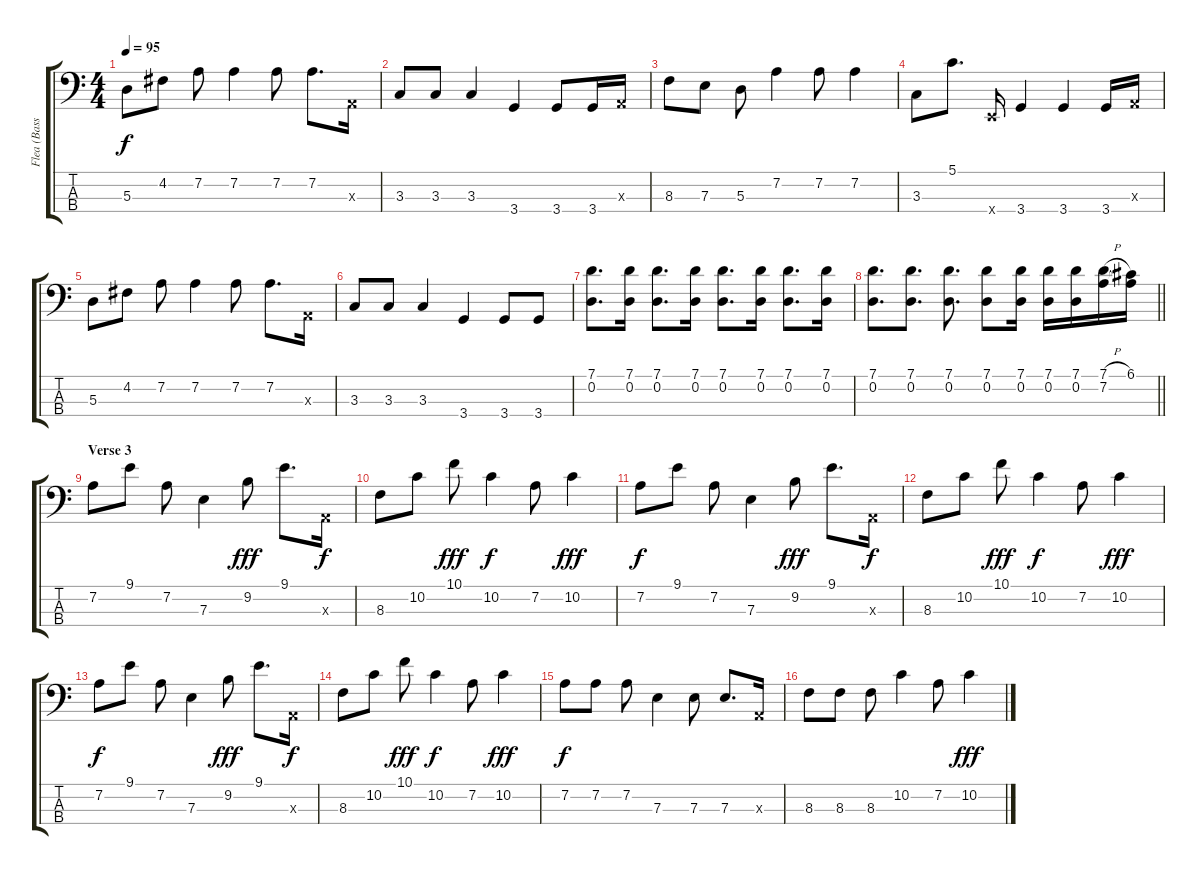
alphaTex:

\track ("Flea (Bass)" "Flea (Bass") {instrument slapbass1}
\staff {score tabs}
\tuning (G2 D2 A1 E1) {hide}
\ts (4 4)
\tempo 95
\clef f4
\ks c
5.3.8{dy f} 4.2.8 7.2.8 7.2.4 7.2.8 7.2.8{d} 0.3{x}.16 |
3.3.8 3.3.8 3.3.4 3.4.4 3.4.8 3.4.16 0.3{x}.16 |
8.3.8 7.3.8 5.3.8 7.2.4 7.2.8 7.2.4 |
3.3.8 5.1.8{d} 0.4{x}.16 3.4.4 3.4.4 3.4.16 0.3{x}.16 |
5.3.8 4.2.8 7.2.8 7.2.4 7.2.8 7.2.8{d} 0.3{x}.16 |
3.3.8 3.3.8 3.3.4 3.4.4 3.4.8 3.4.8 |
(7.1 0.2).8{d} (7.1 0.2).16 (7.1 0.2).8{d} (7.1 0.2).16 (7.1 0.2).8{d} (7.1 0.2).16 (7.1 0.2).8{d} (7.1 0.2).16 |
\barLineRight lightlight
(7.1 0.2).8{d} (7.1 0.2).8{d} (7.1 0.2).8{d} (7.1 0.2).8 (7.1 0.2).16 (7.1 0.2).16 (7.1 0.2).16 (7.1{h} 7.2).16 (6.1 7.2{t}).16 |
\section ("" "Verse 3")
7.2.8 9.1.8 7.2.8 7.3.4 9.2.8{dy fff} 9.1.8{d} 0.3{x}.16{dy f} |
8.3.8 10.2.8 10.1.8{dy fff} 10.2.4{dy f} 7.2.8 10.2.4{dy fff} |
7.2.8{dy f} 9.1.8 7.2.8 7.3.4 9.2.8{dy fff} 9.1.8{d} 0.3{x}.16{dy f} |
8.3.8 10.2.8 10.1.8{dy fff} 10.2.4{dy f} 7.2.8 10.2.4{dy fff} |
7.2.8{dy f} 9.1.8 7.2.8 7.3.4 9.2.8{dy fff} 9.1.8{d} 0.3{x}.16{dy f} |
8.3.8 10.2.8 10.1.8{dy fff} 10.2.4{dy f} 7.2.8 10.2.4{dy fff} |
7.2.8{dy f} 7.2.8 7.2.8 7.3.4 7.3.8 7.3.8{d} 0.3{x}.16 |
8.3.8 8.3.8 8.3.8 10.2.4 7.2.8 10.2.4{dy fff}
